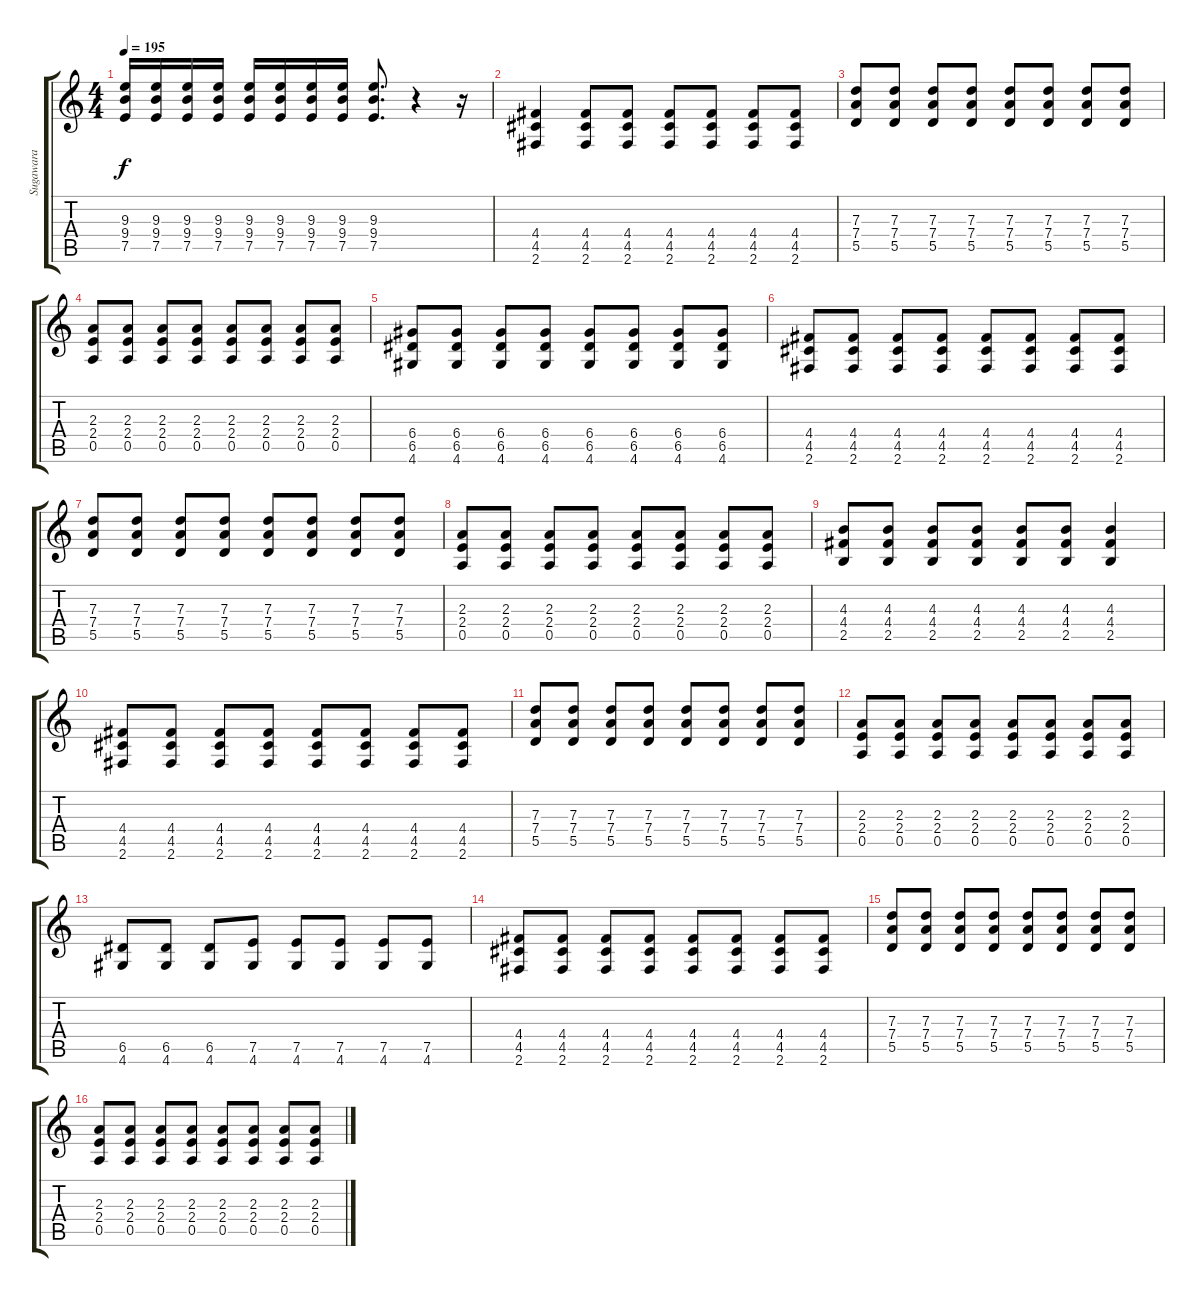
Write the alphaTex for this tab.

\track ("Sugawara" "Sugawara") {instrument distortionguitar}
\staff {score tabs}
\tuning (E4 B3 G3 D3 A2 E2) {hide}
\ts (4 4)
\tempo 195
\clef g2
\ks c
(9.3 9.4 7.5).16{dy f} (9.3 9.4 7.5).16 (9.3 9.4 7.5).16 (9.3 9.4 7.5).16 (9.3 9.4 7.5).16 (9.3 9.4 7.5).16 (9.3 9.4 7.5).16 (9.3 9.4 7.5).16 (9.3 9.4 7.5).8{d} r.4 r.16 |
(4.4 4.5 2.6).4 (4.4 4.5 2.6).8 (4.4 4.5 2.6).8 (4.4 4.5 2.6).8 (4.4 4.5 2.6).8 (4.4 4.5 2.6).8 (4.4 4.5 2.6).8 |
(7.3 7.4 5.5).8 (7.3 7.4 5.5).8 (7.3 7.4 5.5).8 (7.3 7.4 5.5).8 (7.3 7.4 5.5).8 (7.3 7.4 5.5).8 (7.3 7.4 5.5).8 (7.3 7.4 5.5).8 |
(2.3 2.4 0.5).8 (2.3 2.4 0.5).8 (2.3 2.4 0.5).8 (2.3 2.4 0.5).8 (2.3 2.4 0.5).8 (2.3 2.4 0.5).8 (2.3 2.4 0.5).8 (2.3 2.4 0.5).8 |
(6.4 6.5 4.6).8 (6.4 6.5 4.6).8 (6.4 6.5 4.6).8 (6.4 6.5 4.6).8 (6.4 6.5 4.6).8 (6.4 6.5 4.6).8 (6.4 6.5 4.6).8 (6.4 6.5 4.6).8 |
(4.4 4.5 2.6).8 (4.4 4.5 2.6).8 (4.4 4.5 2.6).8 (4.4 4.5 2.6).8 (4.4 4.5 2.6).8 (4.4 4.5 2.6).8 (4.4 4.5 2.6).8 (4.4 4.5 2.6).8 |
(7.3 7.4 5.5).8 (7.3 7.4 5.5).8 (7.3 7.4 5.5).8 (7.3 7.4 5.5).8 (7.3 7.4 5.5).8 (7.3 7.4 5.5).8 (7.3 7.4 5.5).8 (7.3 7.4 5.5).8 |
(2.3 2.4 0.5).8 (2.3 2.4 0.5).8 (2.3 2.4 0.5).8 (2.3 2.4 0.5).8 (2.3 2.4 0.5).8 (2.3 2.4 0.5).8 (2.3 2.4 0.5).8 (2.3 2.4 0.5).8 |
(4.3 4.4 2.5).8 (4.3 4.4 2.5).8 (4.3 4.4 2.5).8 (4.3 4.4 2.5).8 (4.3 4.4 2.5).8 (4.3 4.4 2.5).8 (4.3 4.4 2.5).4 |
(4.4 4.5 2.6).8 (4.4 4.5 2.6).8 (4.4 4.5 2.6).8 (4.4 4.5 2.6).8 (4.4 4.5 2.6).8 (4.4 4.5 2.6).8 (4.4 4.5 2.6).8 (4.4 4.5 2.6).8 |
(7.3 7.4 5.5).8 (7.3 7.4 5.5).8 (7.3 7.4 5.5).8 (7.3 7.4 5.5).8 (7.3 7.4 5.5).8 (7.3 7.4 5.5).8 (7.3 7.4 5.5).8 (7.3 7.4 5.5).8 |
(2.3 2.4 0.5).8 (2.3 2.4 0.5).8 (2.3 2.4 0.5).8 (2.3 2.4 0.5).8 (2.3 2.4 0.5).8 (2.3 2.4 0.5).8 (2.3 2.4 0.5).8 (2.3 2.4 0.5).8 |
(6.5 4.6).8 (6.5 4.6).8 (6.5 4.6).8 (7.5 4.6).8 (7.5 4.6).8 (7.5 4.6).8 (7.5 4.6).8 (7.5 4.6).8 |
(4.4 4.5 2.6).8 (4.4 4.5 2.6).8 (4.4 4.5 2.6).8 (4.4 4.5 2.6).8 (4.4 4.5 2.6).8 (4.4 4.5 2.6).8 (4.4 4.5 2.6).8 (4.4 4.5 2.6).8 |
(7.3 7.4 5.5).8 (7.3 7.4 5.5).8 (7.3 7.4 5.5).8 (7.3 7.4 5.5).8 (7.3 7.4 5.5).8 (7.3 7.4 5.5).8 (7.3 7.4 5.5).8 (7.3 7.4 5.5).8 |
(2.3 2.4 0.5).8 (2.3 2.4 0.5).8 (2.3 2.4 0.5).8 (2.3 2.4 0.5).8 (2.3 2.4 0.5).8 (2.3 2.4 0.5).8 (2.3 2.4 0.5).8 (2.3 2.4 0.5).8
